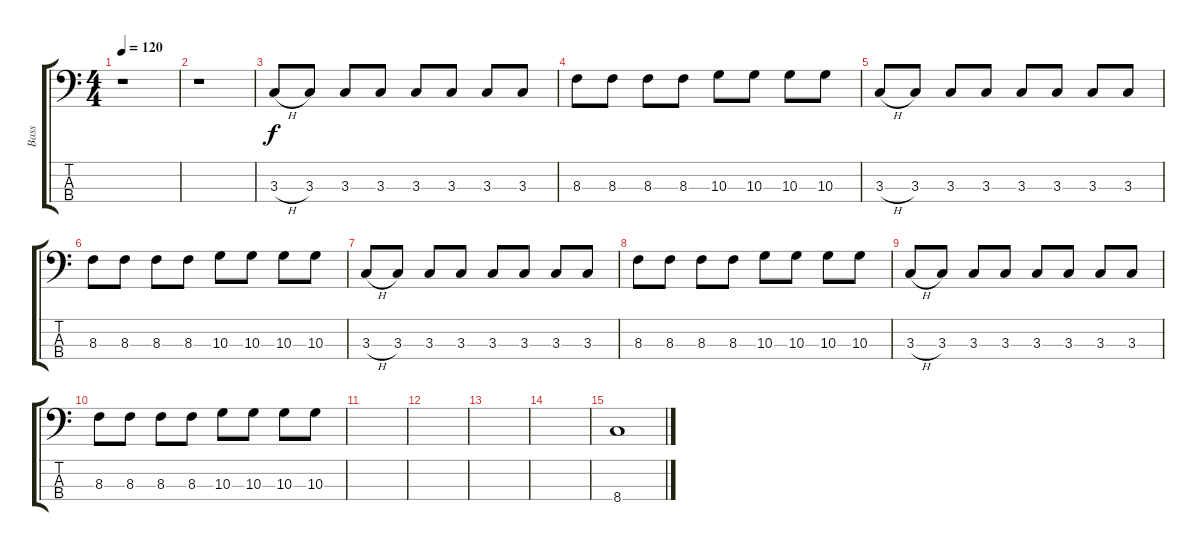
\track ("Bass" "Bass") {instrument electricbassfinger}
\staff {score tabs}
\tuning (G2 D2 A1 E1) {hide}
\ts (4 4)
\tempo 120
\clef f4
\ks c
r.1{dy f instrument electricbassfinger} |
r.1 |
3.3{h}.8 3.3.8 3.3.8 3.3.8 3.3.8 3.3.8 3.3.8 3.3.8 |
8.3.8 8.3.8 8.3.8 8.3.8 10.3.8 10.3.8 10.3.8 10.3.8 |
3.3{h}.8 3.3.8 3.3.8 3.3.8 3.3.8 3.3.8 3.3.8 3.3.8 |
8.3.8 8.3.8 8.3.8 8.3.8 10.3.8 10.3.8 10.3.8 10.3.8 |
3.3{h}.8 3.3.8 3.3.8 3.3.8 3.3.8 3.3.8 3.3.8 3.3.8 |
8.3.8 8.3.8 8.3.8 8.3.8 10.3.8 10.3.8 10.3.8 10.3.8 |
3.3{h}.8 3.3.8 3.3.8 3.3.8 3.3.8 3.3.8 3.3.8 3.3.8 |
8.3.8 8.3.8 8.3.8 8.3.8 10.3.8 10.3.8 10.3.8 10.3.8 |
|
|
|
|
8.4.1
